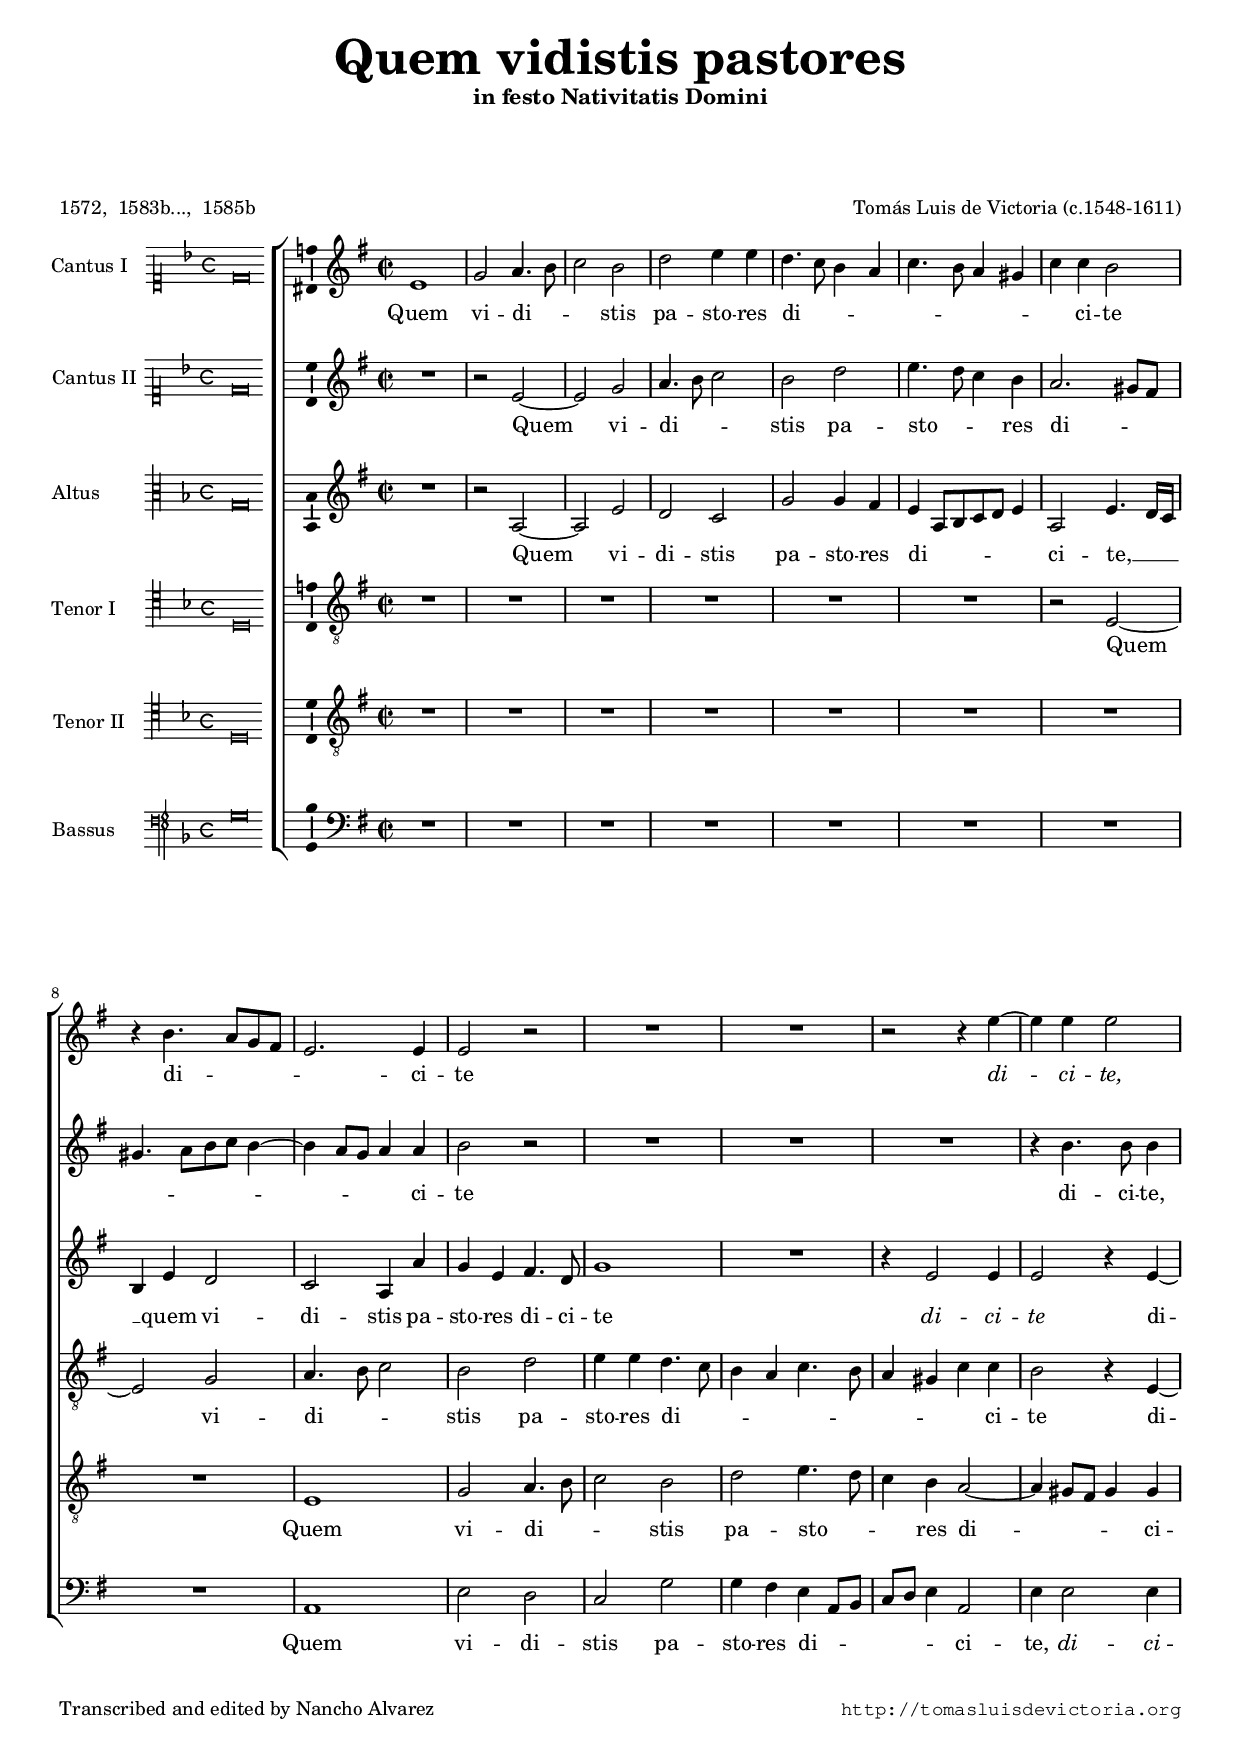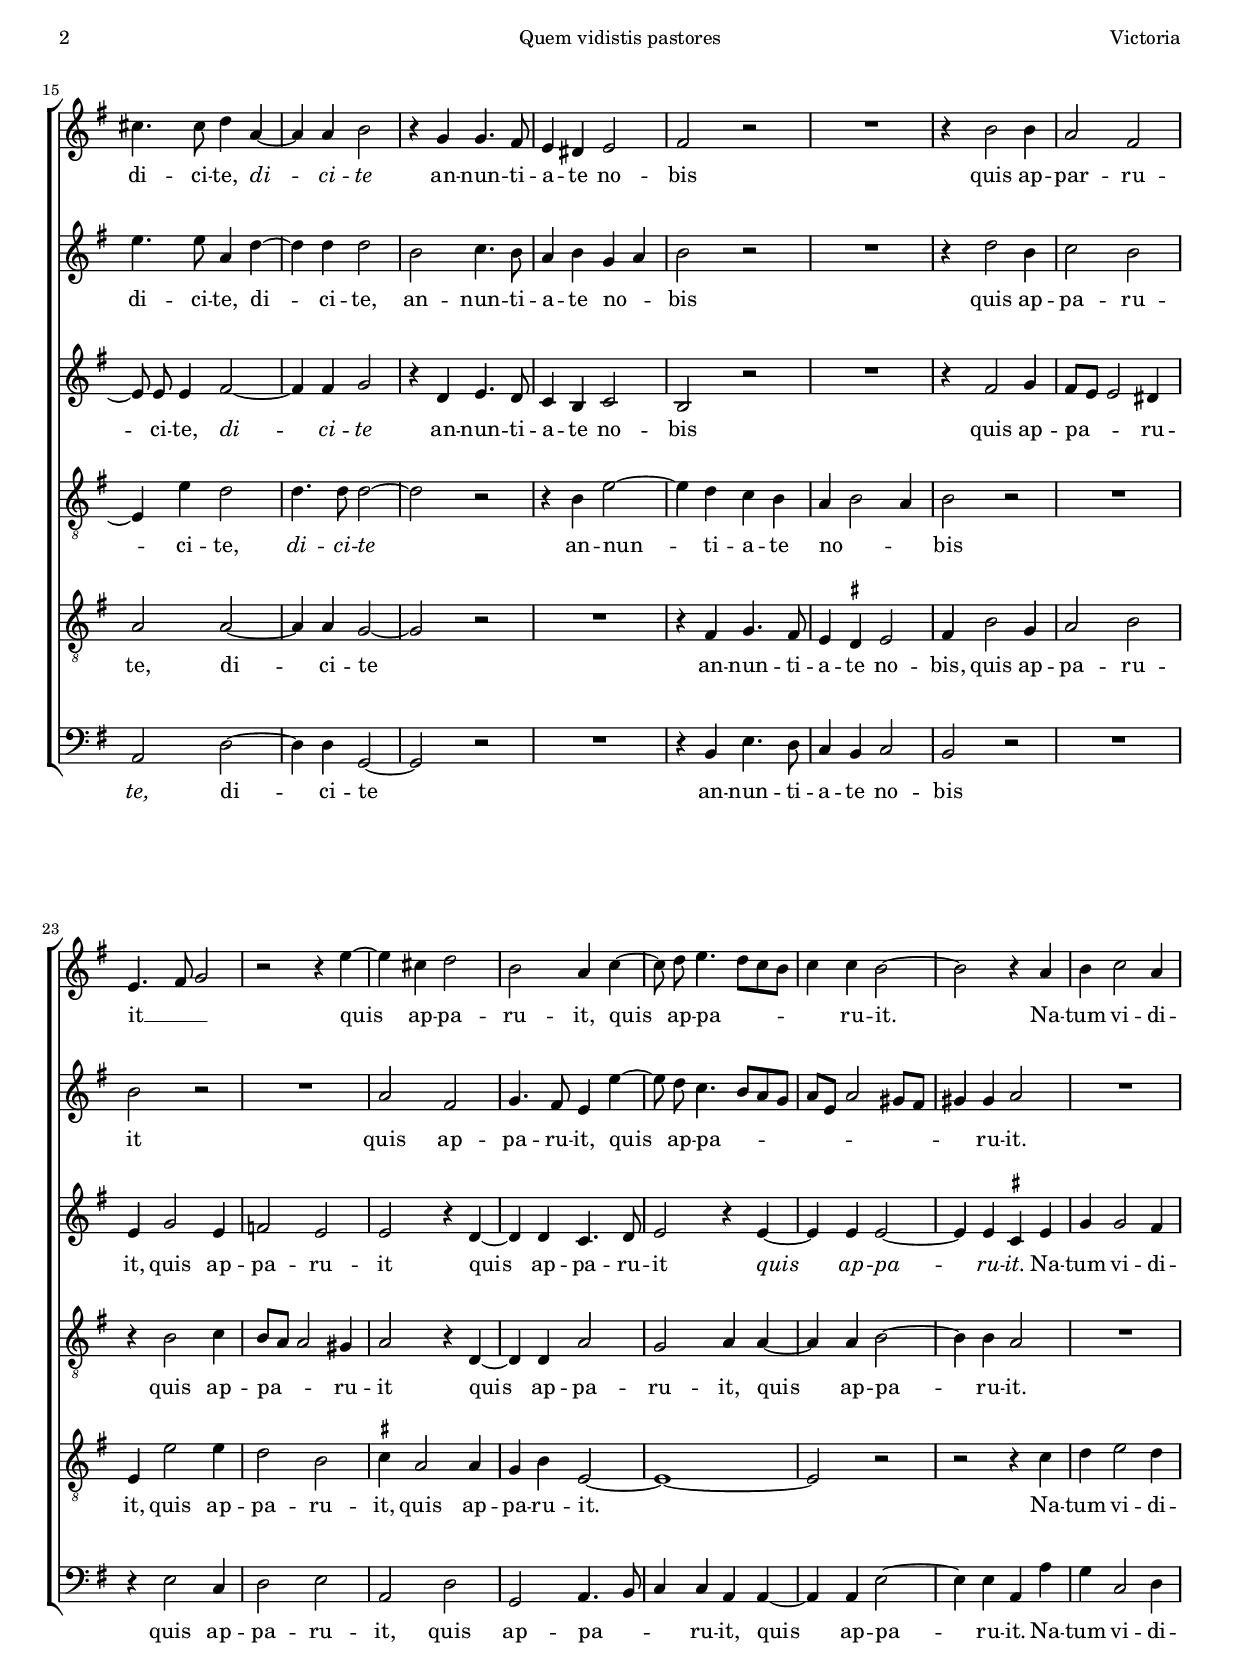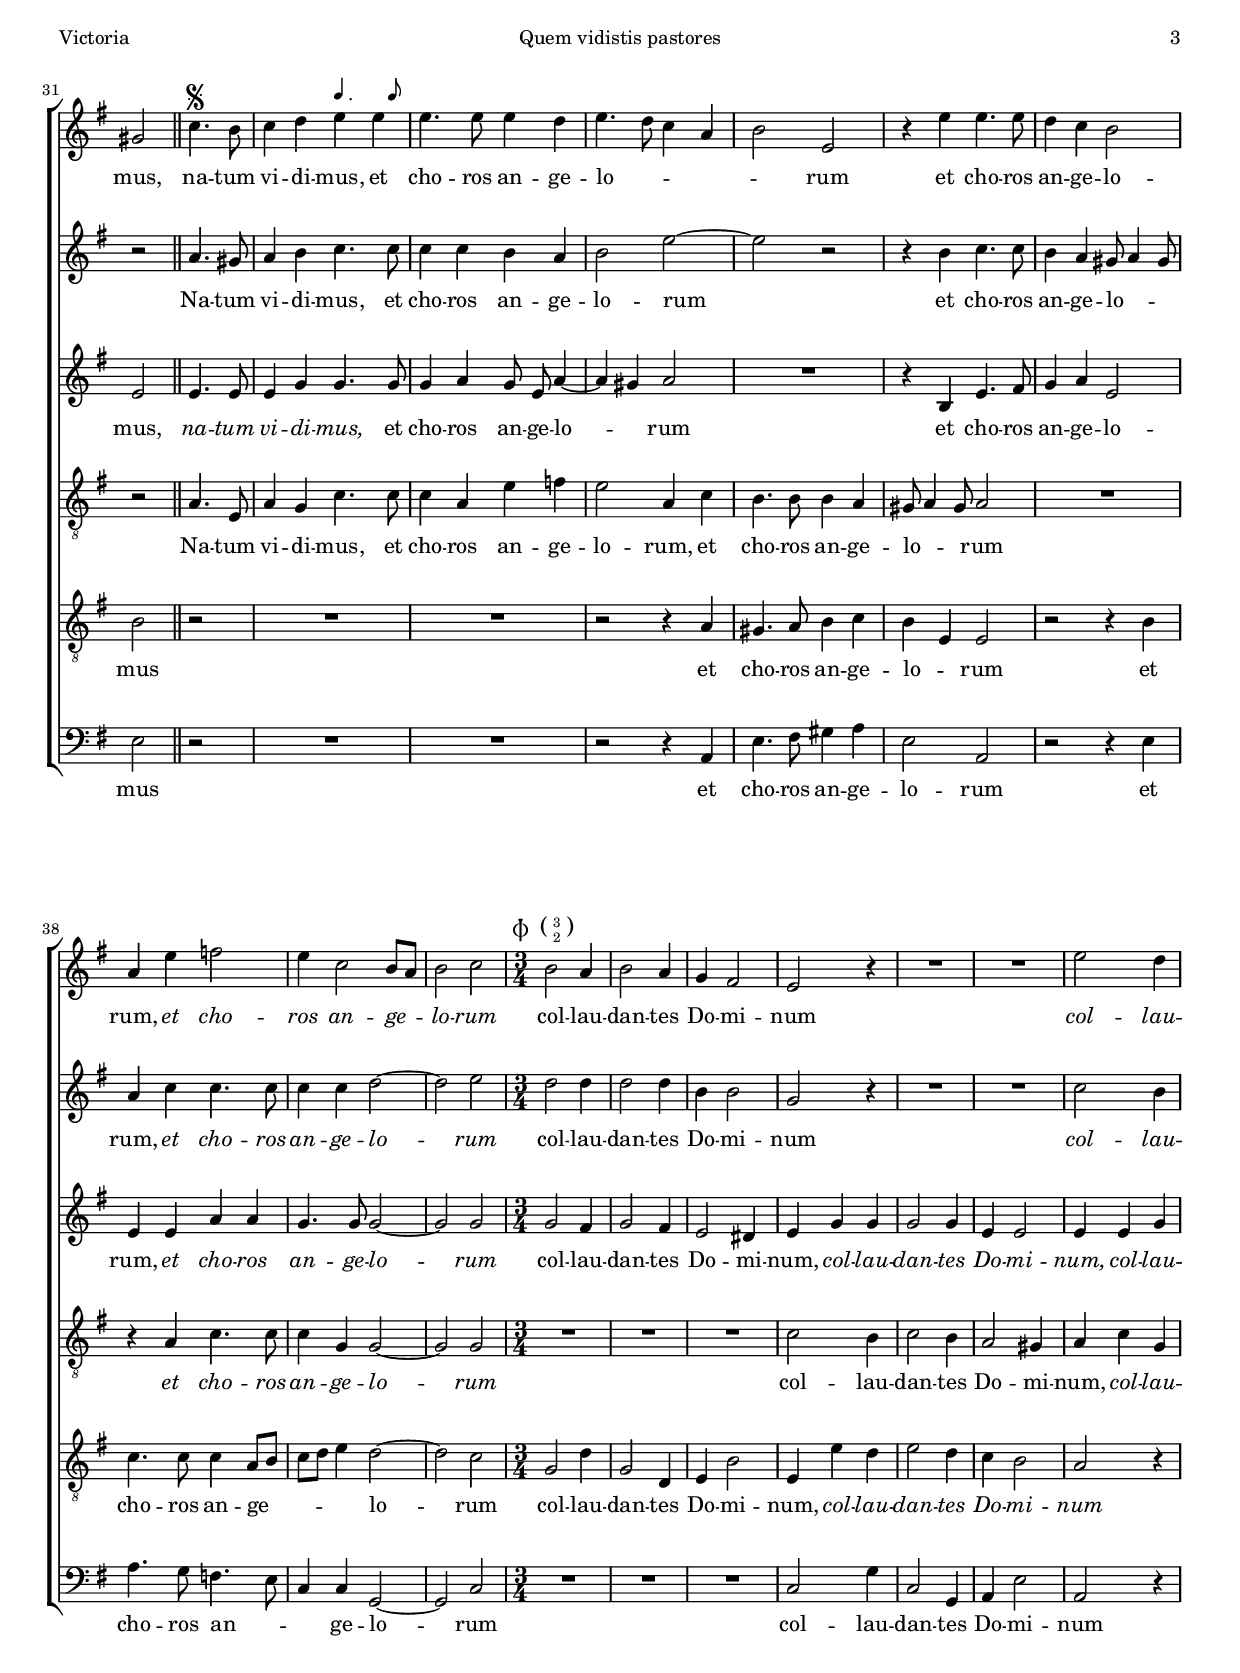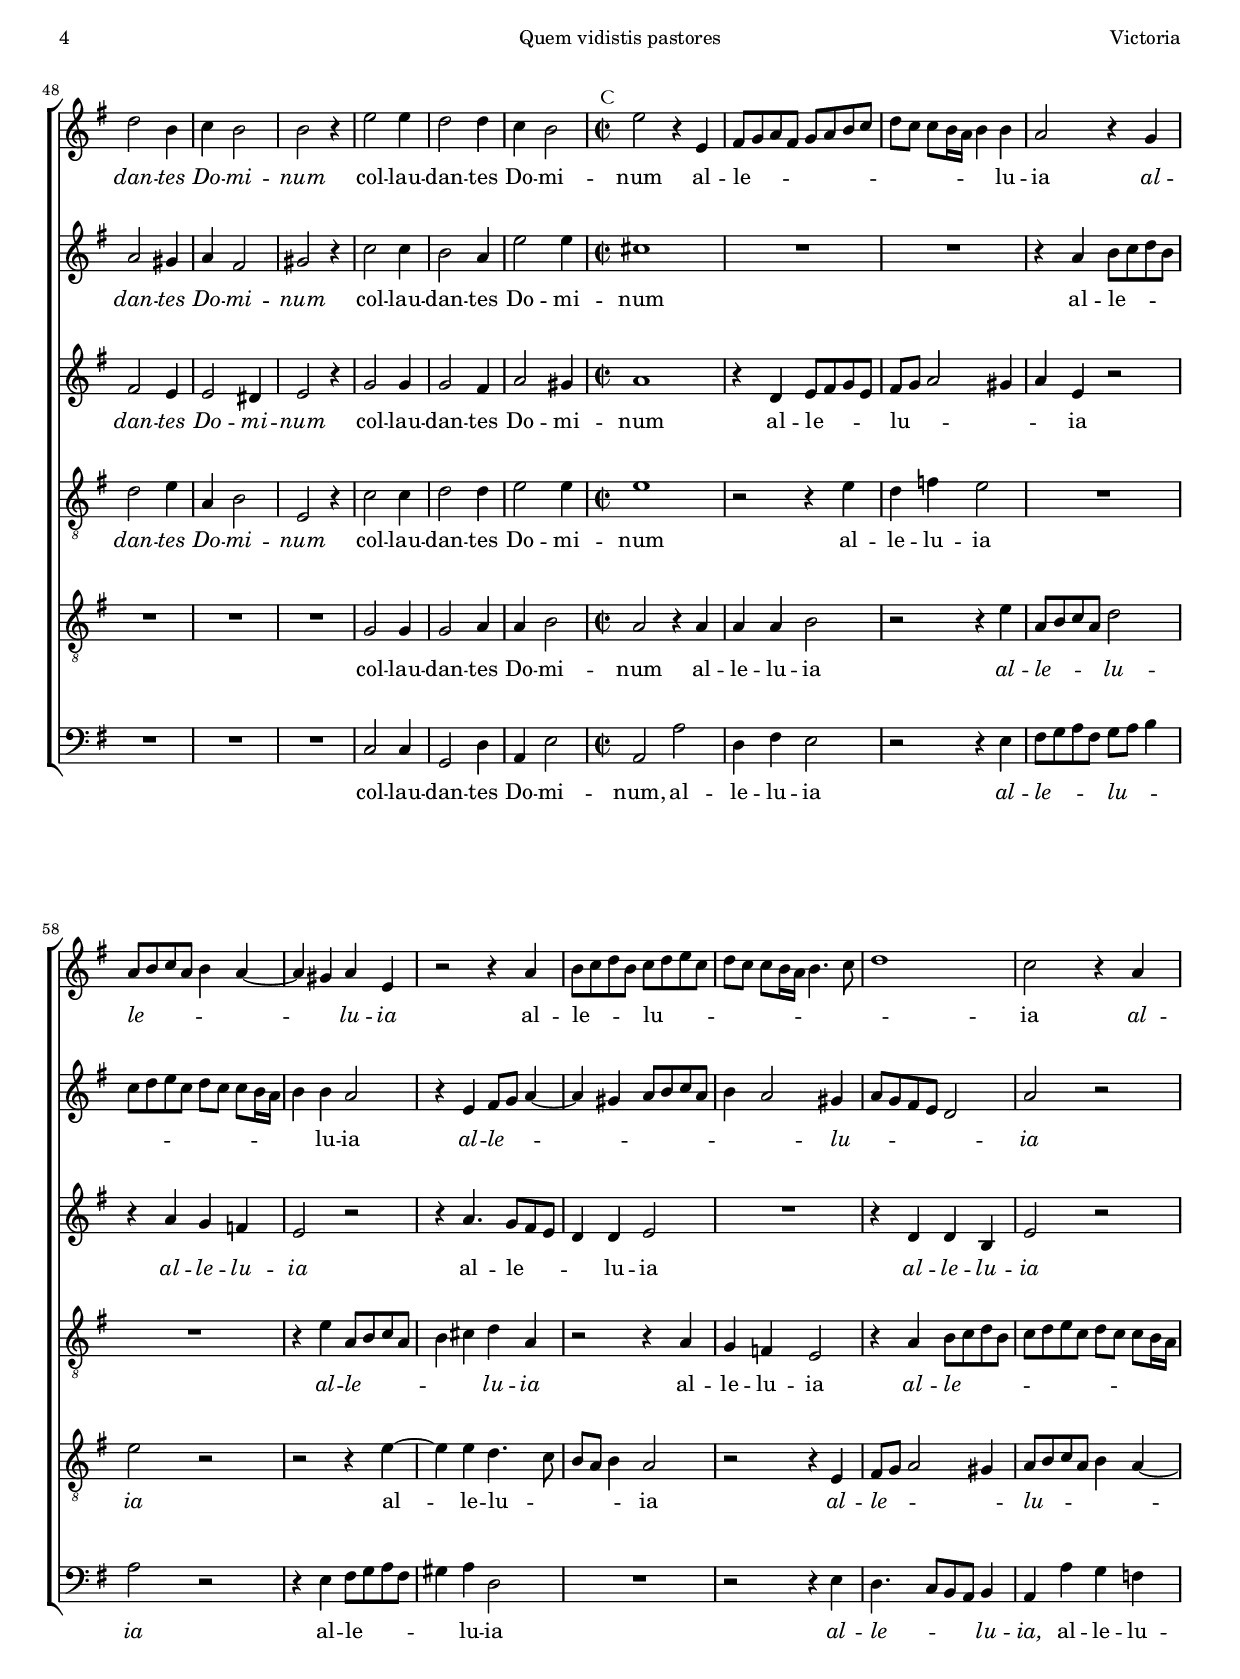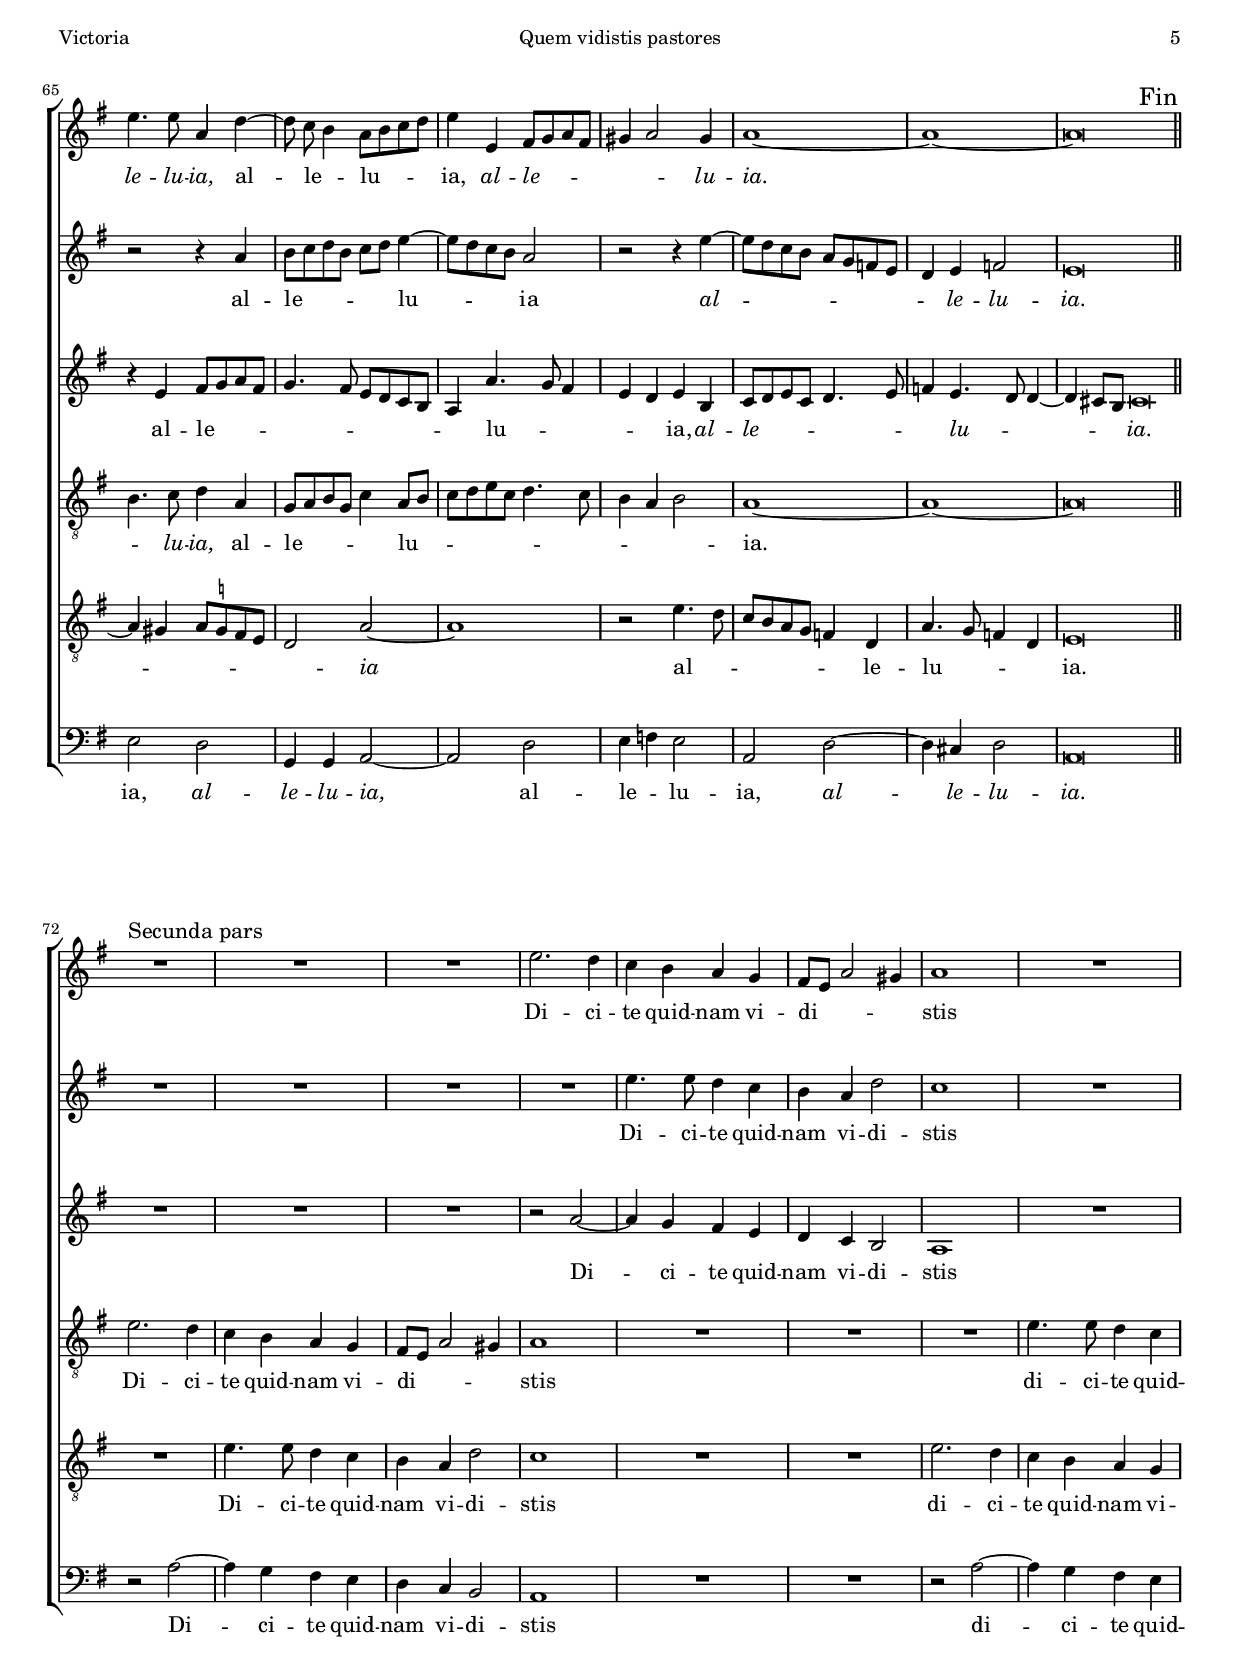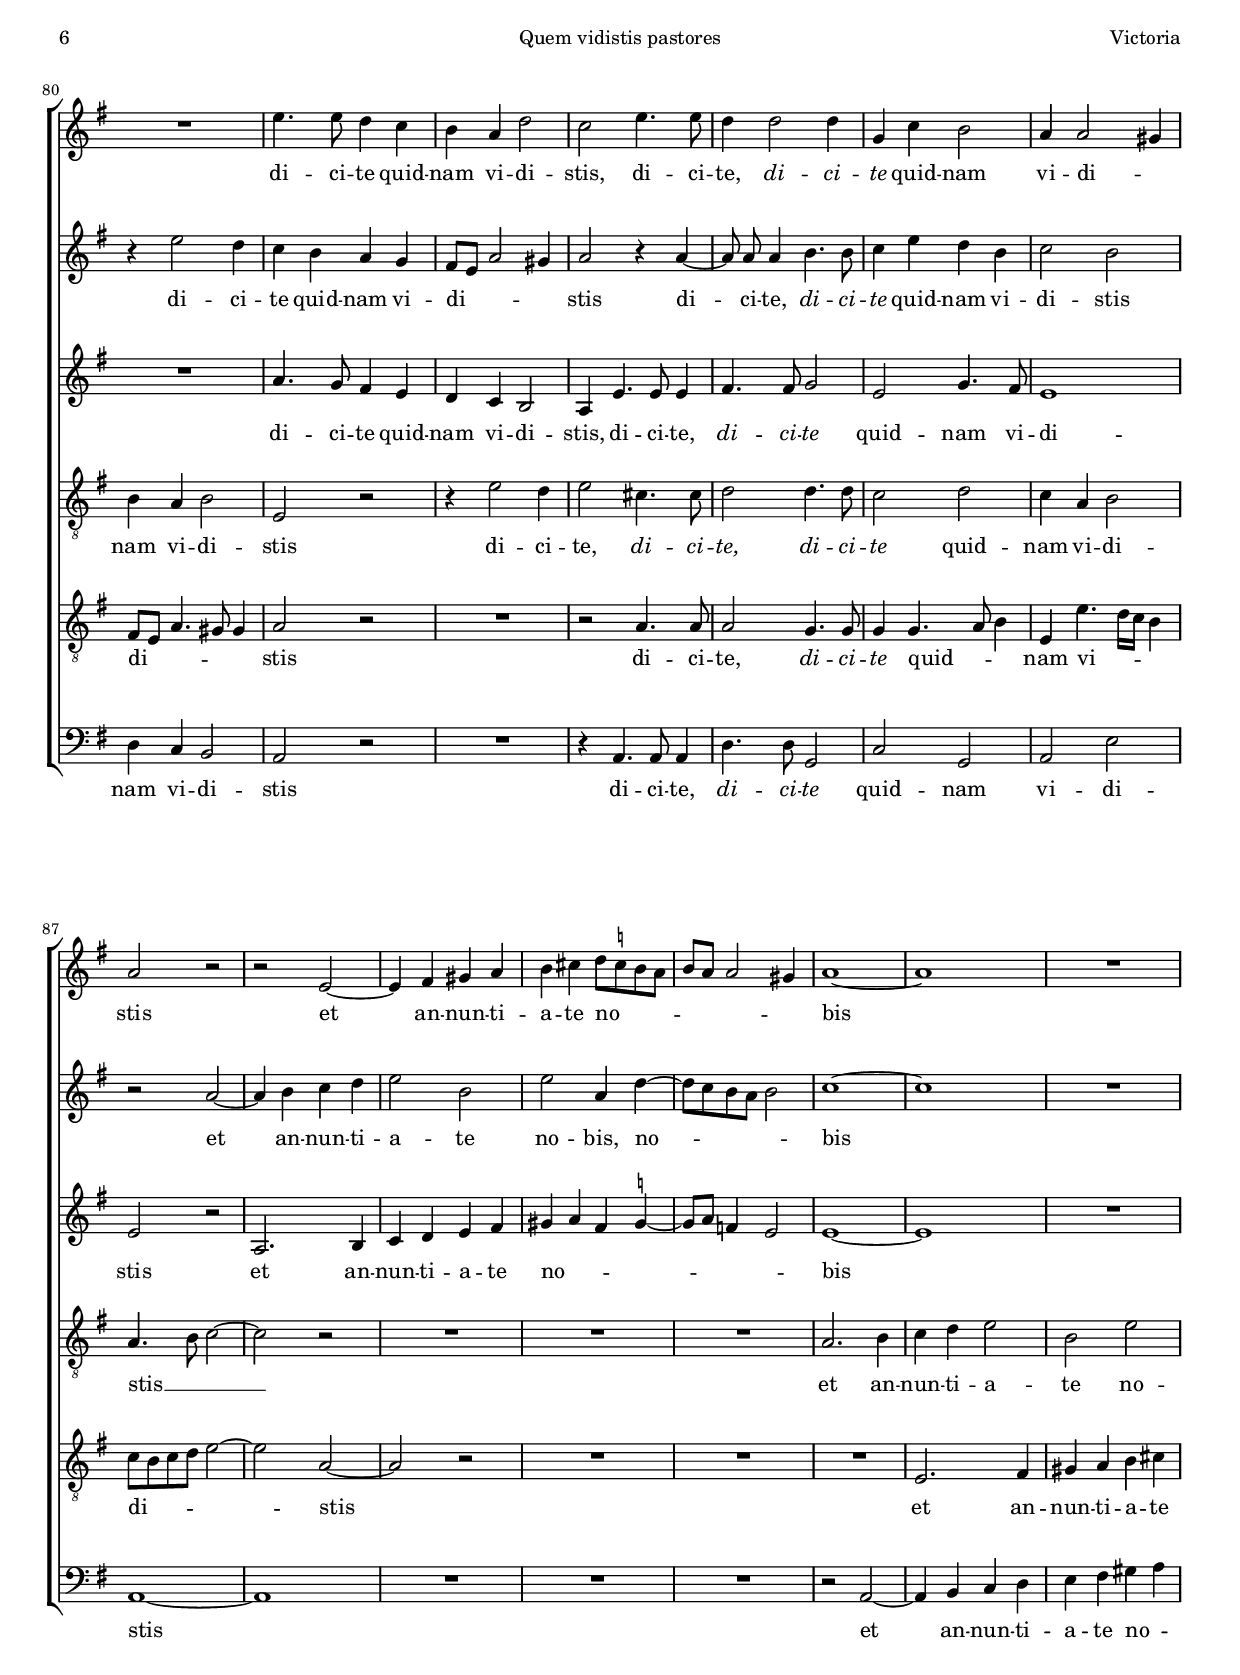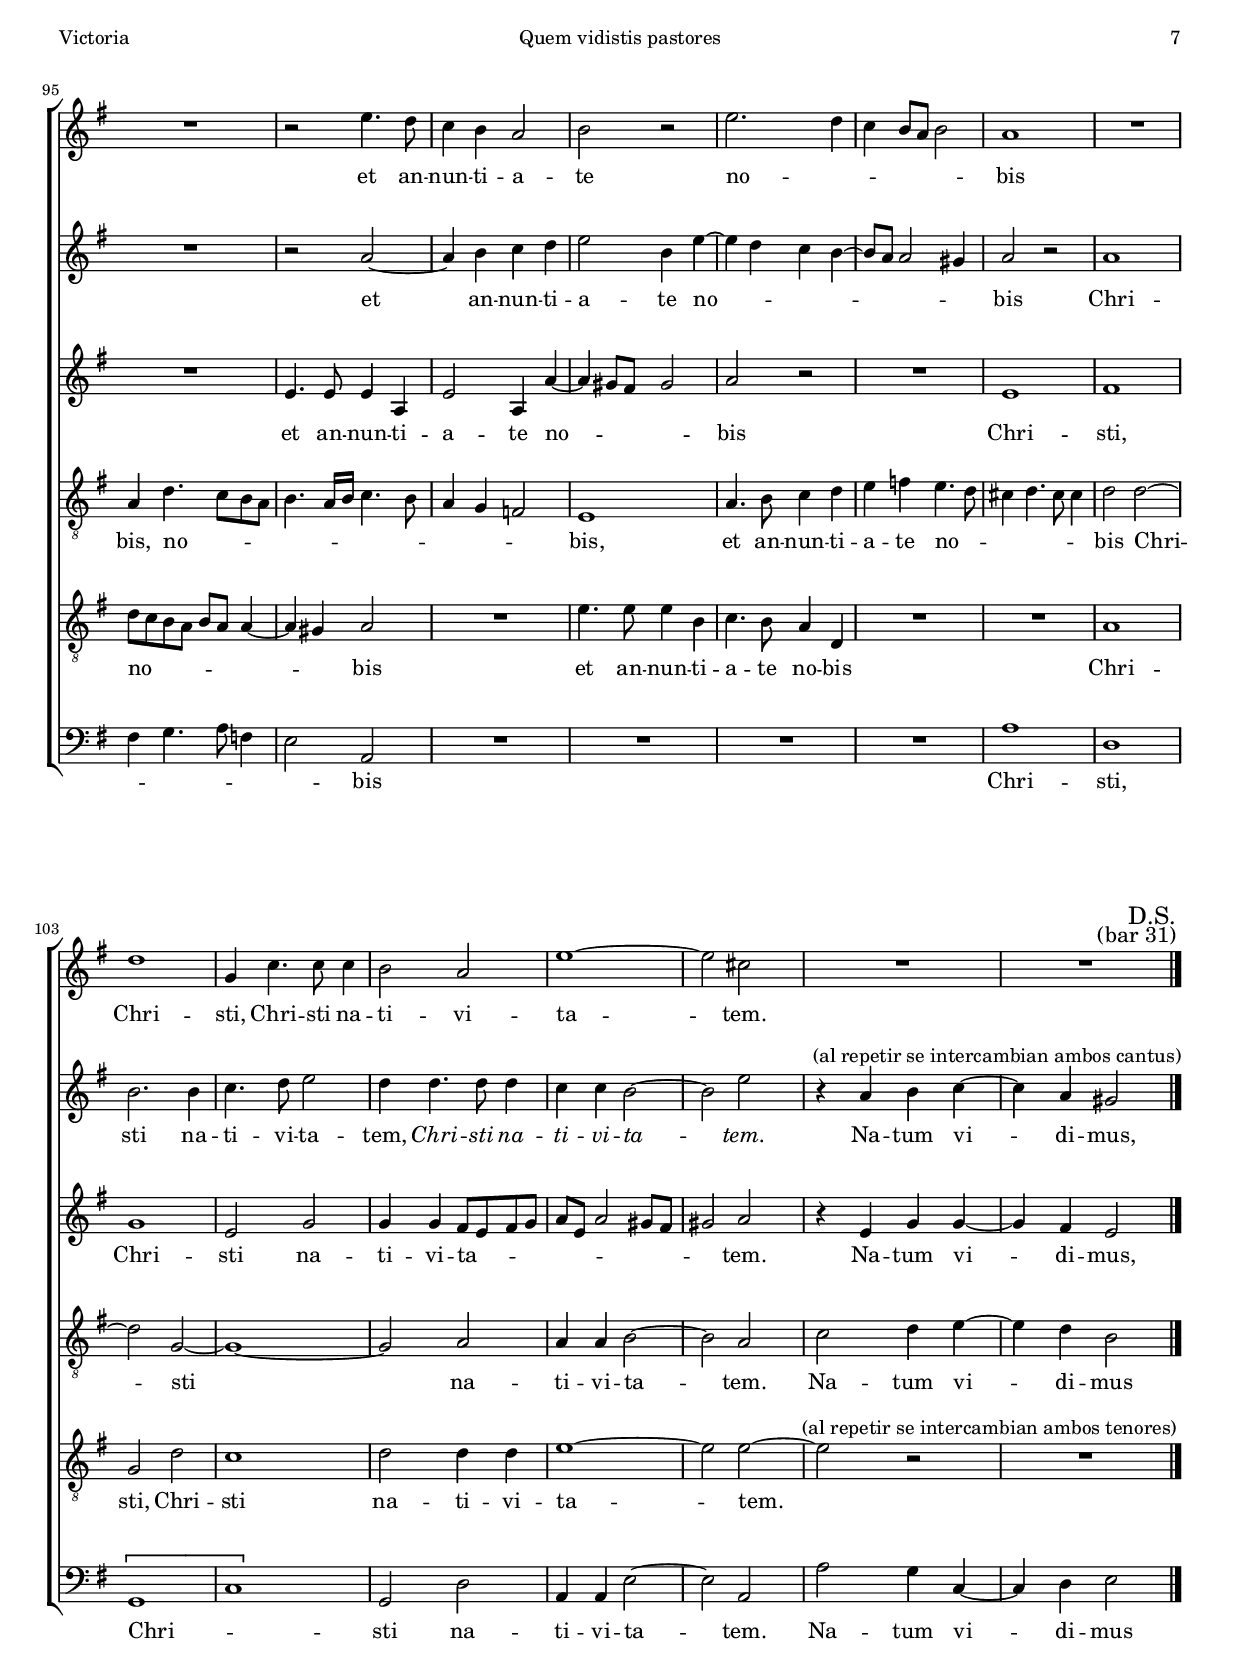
\version "2.18.0"

#(set-default-paper-size "a4")
#(set-global-staff-size 16.8)
#(ly:set-option 'point-and-click #f)
%mobile -s13.5 -i3.2

italicas=\override LyricText.font-shape = #'italic
rectas=\override LyricText.font-shape = #'upright
ss=\once \set suggestAccidentals = ##t
incipitwidth = 20

htitle="Quem vidistis pastores"
hcomposer="Victoria"

\header {
	title=\markup{\fontsize #4 "Quem vidistis pastores"}
	subtitle="in festo Nativitatis Domini"
	subsubtitle=\markup{\null \vspace #3 }
	composer="Tomás Luis de Victoria (c.1548-1611)"
        pdfauthor=\composer
	%opus="(-)"
	poet="1572,  1583b...,  1585b"
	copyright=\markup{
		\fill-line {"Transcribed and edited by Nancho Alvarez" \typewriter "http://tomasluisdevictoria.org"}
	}
%	tagline=""
}

global={\key d \minor \time 2/2 \skip 1*30 \skip 2  \bar "||" \skip 2 \skip 1*9
				\time 3/4 \skip 4*3*13 \time 2/2 \skip 1*18 \bar "||" \break
				\skip 1*38 \bar "|." 
}

cantus={
	d'1 |
	f'2 g'4. a'8 |
	bes'2 a' |
	c'' d''4 d'' |
%5
	c''4. bes'8 a'4 g' |
	bes'4. a'8 g'4 fis' |
	bes' bes' a'2 |
	r4 a'4. g'8 f' e' |
	d'2. d'4 |
%10
	d'2 r |
	R1*4/4 |
	R1*4/4 |
	r2 r4 d'' ~ |
	d'' d'' d''2 |
%15
	b'4. b'8 c''4 g' ~ |
	g' g' a'2 |
	r4 f' f'4. e'8 |
	d'4 cis' d'2 |
	e' r |
%20
	R1*4/4 |
	r4 a'2 a'4 |
	g'2 e' |
	d'4. e'8 f'2 |
	r r4 d'' ~ |
%25
	d'' b' c''2 |
	a' g'4 bes' ~ |
	\set Staff.autoBeaming = ##f
	bes'8 c'' d''4.  c''8[ bes' a'] |
	\set Staff.autoBeaming = ##t
	bes'4 bes' a'2 ~ |
	a' r4 g' |
%30
	a' bes'2 g'4 |
	fis'2 bes'4.^\segno a'8 |
	bes'4 c''
	\once \override TextScript.padding = #1.4
	 d''^\markup{ \smaller \smaller \smaller \general-align #Y #DOWN \note #"4" #1 "."} 
	\once \override TextScript.padding = #1.4
	 d''^\markup{ "  " \smaller \smaller \smaller \general-align #Y #DOWN \note #"8" #1 " "} | 
	 %! d''4. d''8 en el cantus II al repetir en 1603, en 1572 siempre es con puntillo
	d''4. d''8 d''4 c'' |
	d''4. c''8 bes'4 g' |
%35
	a'2 d' |
	r4 d'' d''4. d''8 |
	c''4 bes' a'2 |
	g'4 d'' ees''2 |
	d''4 bes'2 a'8 g' |
%40
	a'2 bes' |
	\once \override TextScript.X-offset = #-3.7
        \once \override TextScript.padding = #1
        s4*0^\markup{\raise #.5 \musicglyph #"timesig.mensural34" \larger \larger " (" \smaller \smaller \smaller \column {\raise #.9 3 \raise #1.2 2} \larger \larger ")"}
	a'2 g'4 |
	a'2 g'4 |
	f' e'2 |
	d' r4 |
%45
	R1*3/4 |
	R1*3/4 |
	d''2 c''4 |
	c''2 a'4 |
	bes' a'2 |
%50
	a' r4 |
	d''2 d''4 |
	c''2 c''4 |
	bes' a'2 |
	\once \override TextScript.X-offset = #-3.7
        \once \override TextScript.padding = #1
        s4*0^\markup{\raise #.5 \musicglyph #"timesig.mensural44"}

	d''2 r4 d' |
%55
	e'8 f' g' e' f' g' a' bes' |
	 c''[ bes']  bes'[ a'16 g'] a'4 a' |
	g'2 r4 f' |
	g'8 a' bes' g' a'4 g' ~ |
	g' fis' g' d' |
%60
	r2 r4 g' |
	a'8 bes' c'' a' bes' c'' d'' bes' |
	 c''[ bes']  bes'[ a'16 g'] a'4. bes'8 |
	c''1 |
	bes'2 r4 g' |
%65
	d''4. d''8 g'4 c'' ~ |
	\set Staff.autoBeaming = ##f
	c''8 bes' a'4  g'8[ a' bes' c''] |
	\set Staff.autoBeaming = ##t
	d''4 d' e'8 f' g' e' |
	fis'4 g'2 fis'4 |
	g'1 ~ |
%70
	g' ~ |
	g'\breve*1/2 |
	\override Score.RehearsalMark.self-alignment-X = #right
	\override Score.RehearsalMark.break-visibility = #begin-of-line-invisible
	\mark \markup{"Fin"}
	\once \override TextScript.padding = #1.0
	s4*0^\markup{\larger "Secunda pars"}
	R1 |
	R1*4/4 |
	R1*4/4 |
%75
	d''2. c''4 |
	bes' a' g' f' |
	e'8 d' g'2 fis'4 |
	g'1 |
	R1*4/4 |
%80
	R1*4/4 | 
	d''4. d''8 c''4 bes' |
	a' g' c''2 |
	bes' d''4. d''8 |
	c''4 c''2 c''4 | 
%85
	f' bes' a'2 |
	g'4 g'2 fis'4 |
	g'2 r |
	r d' ~ |
	d'4 e' fis' g' | 
%90
	a' b' c''8 \ss bes' a' g' | %\break
	a' g' g'2 fis'4 |
	g'1 ~ |
	g' |
	R1*4/4 |
%95
	R1*4/4 |
	r2 d''4. c''8 |
	bes'4 a' g'2 |
	a' r |
	d''2. c''4 |
%100
	bes' a'8 g' a'2 |
	g'1 |
	R1*4/4 |
	c''1 |
	f'4 bes'4. bes'8 bes'4 |
%105
	a'2 g' |
	d''1 ~ |
	d''2 b' |
	R1*4/4 |
	R1
	\override Score.RehearsalMark.self-alignment-X = #right
	\override Score.RehearsalMark.break-visibility = #begin-of-line-invisible
	\mark \markup{\right-column{"D.S." \smaller "(bar 31)"}}

}

cantusdos={
	R1*4/4 |
	r2 d' ~ |
	d' f' |
	g'4. a'8 bes'2 |
%5
	a' c'' |
	d''4. c''8 bes'4 a' |
	g'2. fis'8 e' |
	fis'4.  g'8[ a' bes'] a'4 ~ |
	a' g'8 f' g'4 g' |
%10
	a'2 r |
	R1*4/4 |
	R1*4/4 |
	R1*4/4 |
	r4 a'4. a'8 a'4 |
%15
	d''4. d''8 g'4 c'' ~ |
	c'' c'' c''2 |
	a' bes'4. a'8 |
	g'4 a' f' g' |
	a'2 r |
%20
	R1*4/4 |
	r4 c''2 a'4 |
	bes'2 a' |
	a' r |
	R1*4/4 |
%25
	g'2 e' |
	f'4. e'8 d'4 d'' ~ |
	\set Staff.autoBeaming = ##f
	d''8 c'' bes'4.  a'8[ g' f'] |
	\set Staff.autoBeaming = ##t
	g' d' g'2 fis'8 e' |
	fis'4 fis' g'2 |
%30
	R1*4/4 |
	r2 g'4. fis'8 |
	g'4 a' bes'4. bes'8 |
	bes'4 bes' a' g' |
	a'2 d'' ~ |
%35
	d'' r |
	r4 a' bes'4. bes'8 |
	a'4 g' fis'8 g'4 fis'8 |
	g'4 bes' bes'4. bes'8 |
	bes'4 bes' c''2 ~ |
%40
	c'' d'' |
	c'' c''4 |
	c''2 c''4 |
	a' a'2 |
	f' r4 |
%45
	R1*3/4 |
	R1*3/4 |
	bes'2 a'4 |
	g'2 fis'4 |
	g' e'2 |
%50
	fis' r4 |
	bes'2 bes'4 |
	a'2 g'4 |
	d''2 d''4 |
	b'1 |
%55
	R1*4/4 |
	R1*4/4 |
	r4 g' a'8 bes' c'' a' |
	bes' c'' d'' bes'  c''[ bes']  bes'[ a'16 g'] |
	a'4 a' g'2 |
%60
	r4 d' e'8 f' g'4 ~ |
	g' fis' g'8 a' bes' g' |
	a'4 g'2 fis'4 |
	g'8 f' e' d' c'2 |
	g' r |
%65
	r r4 g' |
	a'8 bes' c'' a' bes' c'' d''4 ~ |
	d''8 c'' bes' a' g'2 |
	r r4 d'' ~ |
	d''8 c'' bes' a' g' f' ees' d' |
%70
	c'4 d' ees'2 |
	d'\breve*1/2 |
	R1*4/4 |
	R1*4/4 |
	R1*4/4 |
%75
	R1*4/4 |
	d''4. d''8 c''4 bes' |
	a' g' c''2 |
	bes'1 |
	R1*4/4 |
%80
	r4 d''2 c''4 |
	bes' a' g' f' |
	e'8 d' g'2 fis'4 |
	g'2 r4 g' ~ |
	\set Staff.autoBeaming = ##f
	g'8 g' g'4 a'4. a'8 |
	\set Staff.autoBeaming = ##t
%85
	bes'4 d'' c'' a' |
	bes'2 a' |
	r g' ~ |
	g'4 a' bes' c'' |
	d''2 a' |
%90
	d'' g'4 c'' ~ |
	c''8 bes' a' g' a'2 |
	bes'1 ~ |
	bes' |
	R1*4/4 |
%95
	R1*4/4 |
	r2 g' ~ |
	g'4 a' bes' c'' |
	d''2 a'4 d'' ~ |
	d'' c'' bes' a' ~ |
%100
	a'8 g' g'2 fis'4 |
	g'2 r |
	g'1 |
	a'2. a'4 |
	bes'4. c''8 d''2 |
%105
	c''4 c''4. c''8 c''4 |
	bes' bes' a'2 ~ |
	a'2 
	s4*0^\markup{"              (al repetir se intercambian ambos cantus)"}
	 d''2 |
	r4 g' a' bes' ~ |
	bes'4 g' fis'2 |
}

altus={
	R1*4/4 |
	r2 g ~ |
	g d' |
	c' bes |
%5
	f' f'4 e' |
	d'  g8[ a bes c'] d'4 |
	g2 d'4. c'16 bes |
	a4 d' c'2 |
	bes g4 g' |
%10
	f' d' e'4. c'8 |
	f'1 |
	R1*4/4 |
	r4 d'2 d'4 |
	d'2 r4 d' ~ |
%15
	\set Staff.autoBeaming = ##f
	d'8 d' d'4 e'2 ~ |
	\set Staff.autoBeaming = ##t
	e'4 e' f'2 |
	r4 c' d'4. c'8 |
	bes4 a bes2 |
	a r |
%20
	R1*4/4 |
	r4 e'2 f'4 |
	e'8 d' d'2 cis'4 |
	d' f'2 d'4 |
	ees'2 d' |
%25
	d' r4 c' ~ |
	c' c' bes4. c'8 |
	d'2 r4 d' ~ |
	d' d' d'2 ~ |
	d'4 d' \ss b d' | %! la alteración está escrita en 1572, pero no en 1603
%30
	f' f'2 e'4 |
	d'2 d'4. d'8 |
	d'4 f' f'4. f'8 |
	\set Staff.autoBeaming = ##f
	f'4 g' f'8 d' g'4 ~ |
	\set Staff.autoBeaming = ##t
	g' fis' g'2 |
%35
	R1*4/4 |
	r4 a d'4. e'8 |
	f'4 g' d'2 |
	d'4 d' g' g' |
	f'4. f'8 f'2 ~ |
%40
	f' f' |
	f' e'4 |
	f'2 e'4 |
	d'2 cis'4 |
	d' f' f' |
%45
	f'2 f'4 |
	d' d'2 |
	d'4 d' f' |
	e'2 d'4 |
	d'2 cis'4 |
%50
	d'2 r4 |
	f'2 f'4 |
	f'2 e'4 |
	g'2 fis'4 |
	g'1 |
%55
	r4 c' d'8 e' f' d' |
	e' f' g'2 fis'4 |
	g' d' r2 |
	r4 g' f' ees' |
	d'2 r |
%60
	r4 g'4. f'8 e' d' |
	c'4 c' d'2 |
	R1*4/4 |
	r4 c' c' a |
	d'2 r |
%65
	r4 d' e'8 f' g' e' |
	f'4. e'8 d' c' bes a |
	g4 g'4. f'8 e'4 |
	d' c' d' a |
	bes8 c' d' bes c'4. d'8 |
%70
	ees'4 d'4. c'8 c'4 ~ |
	c' b8 a b\breve*1/4 |
	R1*4/4 |
	R1*4/4 |
	R1*4/4 |
%75
	r2 g' ~ |
	g'4 f' e' d' |
	c' bes a2 |
	g1 |
	R1*4/4 |
%80
	R1*4/4 |
	g'4. f'8 e'4 d' |
	c' bes a2 |
	g4 d'4. d'8 d'4 |
	e'4. e'8 f'2 |
%85
	d' f'4. e'8 |
	d'1 |
	d'2 r |
	g2. a4 |
	bes c' d' e' |
%90
	fis' g' e' \ss f' ~ |
	f'8 g' ees'4 d'2 |
	d'1 ~ |
	d' |
	R1*4/4 |
%95
	R1*4/4 |
	d'4. d'8 d'4 g |
	d'2 g4 g' ~ |
	g' fis'8 e' fis'2 |
	g' r |
%100
	R1*4/4 |
	d'1 |
	e' |
	f' |
	d'2 f' |
%105
	f'4 f' e'8 d' e' f' |
	g' d' g'2 fis'8 e' |
	fis'2 g' |
	r4 d' f' f' ~ |
	f' e' d'2 |

}

tenor={
	R1*4/4 |
	R1*4/4 |
	R1*4/4 |
	R1*4/4 |
%5
	R1*4/4 |
	R1*4/4 |
	r2 d ~ |
	d f |
	g4. a8 bes2 |
%10
	a c' |
	d'4 d' c'4. bes8 |
	a4 g bes4. a8 |
	g4 fis bes bes |
	a2 r4 d ~ |
%15
	d d' c'2 |
	c'4. c'8 c'2 ~ |
	c' r |
	r4 a d'2 ~ |
	d'4 c' bes a |
%20
	g a2 g4 |
	a2 r |
	R1*4/4 |
	r4 a2 bes4 |
	a8 g g2 fis4 |
%25
	g2 r4 c ~ |
	c c g2 |
	f g4 g ~ |
	g g a2 ~ |
	a4 a g2 |
%30
	R1*4/4 |
	r2 g4. d8 |
	g4 f bes4. bes8 |
	bes4 g d' ees' |
	d'2 g4 bes |
%35
	a4. a8 a4 g |
	fis8 g4 fis8 g2 |
	R1*4/4 |
	r4 g bes4. bes8 |
	bes4 f f2 ~ |
%40
	f f |
	R1*3/4 |
	R1*3/4 |
	R1*3/4 |
	bes2 a4 |
%45
	bes2 a4 |
	g2 fis4 |
	g bes f |
	c'2 d'4 |
	g a2 |
%50
	d r4 |
	bes2 bes4 |
	c'2 c'4 |
	d'2 d'4 |
	d'1 |
%55
	r2 r4 d' |
	c' ees' d'2 |
	R1*4/4 |
	R1*4/4 |
	r4 d' g8 a bes g |
%60
	a4 b c' g |
	r2 r4 g |
	f ees d2 |
	r4 g a8 bes c' a |
	bes c' d' bes  c'[ bes]  bes[ a16 g] |
%65
	a4. bes8 c'4 g |
	f8 g a f bes4 g8 a |
	bes c' d' bes c'4. bes8 |
	a4 g a2 |
	g1 ~ |
%70
	g ~ |
	g\breve*1/2 |
	d'2. c'4 |
	bes a g f |
	e8 d g2 fis4 |
%75
	g1 |
	R1*4/4 |
	R1*4/4 |
	R1*4/4 |
	d'4. d'8 c'4 bes |
%80
	a g a2 |
	d r |
	r4 d'2 c'4 |
	d'2 b4. b8 |
	c'2 c'4. c'8 |
%85
	bes2 c' |
	bes4 g a2 |
	g4. a8 bes2 ~ |
	bes r |
	R1*4/4 |
%90
	R1*4/4 |
	R1*4/4 |
	g2. a4 |
	bes c' d'2 |
	a d' |
%95
	g4 c'4. bes8 a g |
	a4. g16 a bes4. a8 |
	g4 f ees2 |
	d1 |
	g4. a8 bes4 c' |
%100
	d' ees' d'4. c'8 |
	b4 c'4. b8 b4 |
	c'2 c' ~ |
	c' f ~ |
	f1 ~ |
%105
	f2 g |
	g4 g a2 ~ |
	a g |
	bes c'4 d' ~ |
	d' c' a2 |

}

tenordos={
	R1*4/4 |
	R1*4/4 |
	R1*4/4 |
	R1*4/4 |
%5
	R1*4/4 |
	R1*4/4 |
	R1*4/4 |
	R1*4/4 |
	d1 |
%10
	f2 g4. a8 |
	bes2 a |
	c' d'4. c'8 |
	bes4 a g2 ~ |
	g4 fis8 e fis4 fis |
%15
	g2 g ~ |
	g4 g f2 ~ |
	f r |
	R1*4/4 |
	r4 e f4. e8 |
%20
	d4 \ss cis d2 |
	e4 a2 f4 |
	g2 a |
	d4 d'2 d'4 |
	c'2 a |
%25
	\ss b4 g2 g4 | %! la alteración está escrita en 1572, pero no en 1603
	f a d2 ~ |
	d1 ~ |
	d2 r |
	r r4 bes |
%30
	c' d'2 c'4 |
	a2 r |
	R1*4/4 |
	R1*4/4 |
	r2 r4 g |
%35
	fis4. g8 a4 bes |
	a d d2 |
	r r4 a |
	bes4. bes8 bes4 g8 a |
	bes c' d'4 c'2 ~ |
%40
	c' bes |
	f c'4 |
	f2 c4 |
	d a2 |
	d4 d' c' |
%45
	d'2 c'4 |
	bes a2 |
	g r4 |
	R1*3/4 |
	R1*3/4 |
%50
	R1*3/4 |
	f2 f4 |
	f2 g4 |
	g a2 |
	g r4 g |
%55
	g g a2 |
	r r4 d' |
	g8 a bes g c'2 |
	d' r |
	r r4 d' ~ |
%60
	d' d' c'4. bes8 |
	a g a4 g2 |
	r r4 d |
	e8 f g2 fis4 |
	g8 a bes g a4 g ~ |
%65
	g fis g8 \ss f e d |
	c2 g ~ |
	g1 |
	r2 d'4. c'8 |
	bes a g f ees4 c |
%70
	g4. f8 ees4 c |
	d\breve*1/2 |
	R1*4/4 |
	d'4. d'8 c'4 bes |
	a g c'2 |
%75
	bes1 |
	R1*4/4 |
	R1*4/4 |
	d'2. c'4 |
	bes a g f |
%80
	e8 d g4. fis8 fis4 |
	g2 r |
	R1*4/4 |
	r2 g4. g8 |
	g2 f4. f8 |
%85
	f4 f4. g8 a4 |
	d d'4. c'16 bes a4 |
	bes8 a bes c' d'2 ~ |
	d' g ~ |
	g r |
%90
	R1*4/4 |
	R1*4/4 |
	R1*4/4 |
	d2. e4 |
	fis g a b |
%95
	c'8 bes a g a g g4 ~ |
	g fis g2 |
	R1*4/4 |
	d'4. d'8 d'4 a |
	bes4. a8 g4 c |
%100
	R1*4/4 |
	R1*4/4 |
	g1 |
	f2 c' |
	bes1 |
%105
	c'2 c'4 c' |
	d'1 ~ |
	d'2 
	s4*0^\markup{"            (al repetir se intercambian ambos tenores)"}
	 d'2 ~ |
	d'2 r |
	R1*4/4 |
}

bassus={
	R1*4/4 |
	R1*4/4 |
	R1*4/4 |
	R1*4/4 |
%5
	R1*4/4 |
	R1*4/4 |
	R1*4/4 |
	R1*4/4 |
	g,1 |
%10
	d2 c |
	bes, f |
	f4 e d g,8 a, |
	bes, c d4 g,2 |
	d4 d2 d4 |
%15
	g,2 c ~ |
	c4 c f,2 ~ |
	f, r |
	R1*4/4 |
	r4 a, d4. c8 |
%20
	bes,4 a, bes,2 |
	a, r |
	R1*4/4 |
	r4 d2 bes,4 |
	c2 d |
%25
	g, c |
	f, g,4. a,8 |
	bes,4 bes, g, g, ~ |
	g, g, d2 ~ |
	d4 d g, g |
%30
	f bes,2 c4 |
	d2 r |
	R1*4/4 |
	R1*4/4 |
	r2 r4 g, |
%35
	d4. e8 fis4 g |
	d2 g, |
	r r4 d |
	g4. f8 ees4. d8 |
	bes,4 bes, f,2 ~ |
%40
	f, bes, |
	R1*3/4 |
	R1*3/4 |
	R1*3/4 |
	bes,2 f4 |
%45
	bes,2 f,4 |
	g, d2 |
	g, r4 |
	R1*3/4 |
	R1*3/4 |
%50
	R1*3/4 |
	bes,2 bes,4 |
	f,2 c4 |
	g, d2 |
	g, g |
%55
	c4 e d2 |
	r r4 d |
	e8 f g e f g a4 |
	g2 r |
	r4 d e8 f g e |
%60
	fis4 g c2 |
	R1*4/4 |
	r2 r4 d |
	c4.  bes,8[ a, g,] a,4 |
	g, g f ees |
%65
	d2 c |
	f,4 f, g,2 ~ |
	g, c |
	d4 ees d2 |
	g, c ~ |
%70
	c4 b, c2 |
	g,\breve*1/2 |
	r2 g ~ |
	g4 f e d |
	c bes, a,2 |
%75
	g,1 |
	R1*4/4 |
	R1*4/4 |
	r2 g ~ |
	g4 f e d |
%80
	c bes, a,2 |
	g, r |
	R1*4/4 |
	r4 g,4. g,8 g,4 |
	c4. c8 f,2 |
%85
	bes, f, |
	g, d |
	g,1 ~ |
	g, |
	R1*4/4 |
%90
	R1*4/4 |
	R1*4/4 |
	r2 g, ~ |
	g,4 a, bes, c |
	d e fis g |
%95
	e f4. g8 ees4 |
	d2 g, |
	R1*4/4 |
	R1*4/4 |
	R1*4/4 |
%100
	R1*4/4 |
	g1 |
	c |
	\[f, |
	bes,\] |
%105
	f,2 c |
	g,4 g, d2 ~ |
	d g, |
	g f4 bes, ~ |
	bes, c d2 |

}
%la aplicación del texto es de la versión de 1603
textocantus=\lyricmode{
Quem vi -- di -- _ _ stis
pa -- sto -- res
di -- _ _ _ _ _ _ _ _ ci -- te
di -- _ _ _ _ ci -- te
\italicas
di -- _ ci -- te,
\rectas
di -- ci -- te, 
\italicas
di -- _ ci -- te
\rectas
an -- nun -- ti -- a -- te no -- bis
quis ap -- par -- ru -- it __ _ _ 
quis _ ap -- pa -- ru -- it,
quis _ ap -- pa -- _ _ _ _ ru -- it. _
Na -- tum vi -- di -- mus,
na -- tum vi -- di -- mus, 
et cho -- ros an -- ge -- lo -- _ _ _ _ rum
et cho -- ros an -- ge -- lo -- rum,
\italicas
et cho -- ros an -- ge -- _ lo -- rum
\rectas
col -- lau -- dan -- tes Do -- mi -- num
\italicas
col -- lau -- dan -- tes Do -- mi -- num
\rectas
col -- lau -- dan -- tes Do -- mi -- num
al -- le -- _ _ _ _ _ _ _ _ _ _ _ _ _ lu -- ia
\italicas
al -- le -- _ _ _ _ _ _ _ lu -- ia
\rectas
al -- le -- _ _ _ lu -- _ _ _ _ _ _ _ _ _ _ _ ia %! le -- _ _ _ _ _ _ _ (lu) la segunda vez
\italicas
al -- le -- lu -- ia,
\rectas
al -- _ le -- _ lu -- _ _ _ ia,
\italicas
al -- le -- _ _ _ _ _ lu -- ia. _ _ 
\rectas
Di -- ci -- te
quid -- nam vi -- di -- _ _ _ stis
di -- ci -- te
quid -- nam vi -- di -- stis,
di -- ci -- te,
\italicas di -- ci -- te \rectas
quid -- nam vi -- di -- _ stis
et _ an -- nun -- ti -- a -- te no -- _ _ _ _ _ _ _ bis _
et an -- nun -- ti -- a -- te
no -- _ _ _ _ _ bis
Chri -- sti,
Chri -- sti na -- ti -- vi -- ta -- _ tem.

}

textocantusdos=\lyricmode{
Quem _ vi -- di -- _ _ stis
pa -- sto -- _ _ res
di -- _ _ _ _ _ _ _ _ _ _ _ ci -- te
di -- ci -- te,
di -- ci -- te,
di -- _ ci -- te,
an -- nun -- ti -- a -- te no -- _ bis
quis ap -- pa -- ru -- it
quis ap -- pa -- ru -- it,
quis _ ap -- pa -- _ _ _ _ _ _ _ _ _ ru -- it.
Na -- tum vi -- di -- mus,
et cho -- ros an -- ge -- lo -- rum _
et cho -- ros an -- ge -- lo -- _ _ rum,
\italicas
et cho -- ros an -- ge -- lo -- _ rum
\rectas
col -- lau -- dan -- tes Do -- mi -- num
\italicas
col -- lau -- dan -- tes Do -- mi -- num
\rectas
col -- lau -- dan -- tes Do -- mi -- num
al -- le -- _ _ _ _ _ _ _ _ _ _ _ _ _ lu -- ia
\italicas
al -- le -- _ _ _ _ _ _ _ _ _ _ lu -- _ _ _ _ _ ia
\rectas
al -- le -- _ _ _ _ _ lu -- _ _ _ _ ia
\italicas
al -- _ _ _ _ _ _ _ _ _ le -- lu -- ia.
\rectas
Di -- ci -- te
quid -- nam vi -- di -- stis
di -- ci -- te
quid -- nam vi -- di -- _ _ _ stis
di -- _ ci -- te,
\italicas di -- ci -- te \rectas 
quid -- nam vi -- di -- stis
et _ an -- nun -- ti -- a -- te no -- bis, no -- _ _ _ _ _ bis _
et _ an -- nun -- ti -- a -- te no -- _ _ _ _ _ _ _ _ bis
Chri -- sti na -- ti -- vi -- ta -- tem,
\italicas Chri -- sti na -- ti -- vi -- ta -- _ tem. \rectas
Na -- tum vi -- _ di -- mus,

}

textoaltus=\lyricmode{
Quem _ vi -- di -- stis
pa -- sto -- res
di -- _ _ _ _ _ ci -- te, __ _ _ _ 
quem vi -- di -- stis
pa -- sto -- res
di -- ci -- te
\italicas
di -- ci -- te
\rectas
di -- _ ci -- te,
\italicas
di -- _ ci -- te
\rectas
an -- nun -- ti -- a -- te no -- bis
quis ap -- pa -- _ _ ru -- it,
quis ap -- pa -- ru -- it
quis _ ap -- pa -- ru -- it
\italicas
quis _ ap -- pa -- _ ru -- it.
\rectas
Na -- tum vi -- di -- mus,
\italicas
na -- tum vi -- di -- mus,
\rectas
et cho -- ros an -- ge -- lo -- _ _ rum
et cho -- ros an -- ge -- lo -- rum,
\italicas
et cho -- ros an -- ge -- lo -- _ rum
\rectas
col -- lau -- dan -- tes Do -- mi -- num,
\italicas
col -- lau -- dan -- tes Do -- mi -- num,
col -- lau -- dan -- tes Do -- mi -- num
\rectas
col -- lau -- dan -- tes Do -- mi -- num
al -- le -- _ _ _ lu -- _ _ _ _ ia
\italicas
al -- le -- lu -- ia
\rectas
al -- le -- _ _ _ lu -- ia
\italicas
al -- le -- lu -- ia
\rectas
al -- le -- _ _ _ _ _ _ _ _ _ _ lu -- _ _ _ _ ia,
\italicas
al -- le -- _ _ _ _ _ _ lu -- _ _ _ _ _ ia.
\rectas
Di -- _ ci -- te quid -- nam vi -- di -- stis
di -- ci -- te
quid -- nam vi -- di -- stis,
di -- ci -- te,
\italicas di -- ci -- te \rectas
quid -- nam vi -- di -- stis
et an -- nun -- ti -- a -- te no -- _ _ _ _ _ _ _ bis _
et an -- nun -- ti -- a -- te
no -- _ _ _ _ bis
Chri -- sti,
Chri -- sti na -- ti -- vi -- ta -- _ _ _ _ _ _ _ _ _ tem.
Na -- tum vi -- _ di -- mus,
}

textotenor=\lyricmode{
Quem _ vi -- di -- _ _ stis 
pa -- sto -- res
di -- _ _ _ _ _ _ _ _ ci -- te
di -- _ ci -- te,
\italicas
di -- ci -- te _
\rectas
an -- nun -- _ ti -- a -- te no -- _ _ bis
quis ap -- pa -- _ _ ru -- it
quis _ ap -- pa -- ru -- it,
quis _ ap -- pa -- _ ru -- it.
Na -- tum vi -- di -- mus,
et cho -- ros an -- ge -- lo -- rum,
et cho -- ros an -- ge -- lo -- _ _ rum
\italicas
et cho -- ros an -- ge -- lo -- _ rum
\rectas
col -- lau -- dan -- tes Do -- mi -- num,
\italicas
col -- lau -- dan -- tes Do -- mi -- num
\rectas
col -- lau -- dan -- tes Do -- mi -- num
al -- le -- lu -- ia
\italicas
al -- le -- _ _ _ _ _ lu -- ia
\rectas
al -- le -- lu -- ia
\italicas
al -- le -- _ _ _ _ _ _ _ _ _ _ _ _ _ lu -- ia,
\rectas
al -- le -- _ _ _ _ lu -- _ _ _ _ _ _ _ _ _ _ ia. _ _ 
Di -- ci -- te
quid -- nam vi -- di -- _ _ _ stis
di -- ci -- te quid -- nam vi -- di -- stis
di -- ci -- te,
\italicas
di -- ci -- te, di -- ci -- te
\rectas
quid -- nam vi -- di -- stis __ _ _ _ 
et an -- nun -- ti -- a -- te no -- bis, no -- _ _ _ _ _ _ _ _ _ _ _ bis,
et an -- nun -- ti -- a -- te no -- _ _ _ _ _ bis 
Chri -- _ sti _ _ na -- ti -- vi -- ta -- _ tem.
Na -- tum vi -- _ di -- mus

}

textotenordos=\lyricmode{
Quem vi -- di -- _ _ stis
pa -- sto -- _ _ res
di -- _ _ _ _ ci -- te,
di -- _ ci -- te _
an -- nun -- ti -- a -- te no -- bis,
quis ap -- pa -- ru -- it,
quis ap -- pa -- ru -- it,
quis ap -- pa -- ru -- it. _ _ 
Na -- tum vi -- di -- mus
et cho -- ros an -- ge -- lo -- _ rum
et cho -- ros an -- ge -- _ _ _ _ lo -- _ rum
col -- lau -- dan -- tes Do -- mi -- num,
\italicas
col -- lau -- dan -- tes Do -- mi -- num
\rectas
col -- lau -- dan -- tes Do -- mi -- num
al -- le -- lu -- ia
\italicas
al -- le -- _ _ _ lu -- ia
\rectas
al -- _ le -- lu -- _ _ _ _ ia
\italicas
al -- le -- _ _ _ lu -- _ _ _ _ _ _ _ _ _ _ _ _ ia _
\rectas
al -- _ _ _ _ _ _ le -- lu -- _ _ _ ia.
Di -- ci -- te
quid -- nam vi -- di -- stis
di -- ci -- te
quid -- nam vi -- di -- _ _ _ _ stis
di -- ci -- te,
\italicas di -- ci -- te \rectas
quid -- _ _ nam vi -- _ _ _ di -- _ _ _ _ _ stis _
et an -- nun -- ti -- a -- te no -- _ _ _ _ _ _ _ _ bis
et an -- nun -- ti -- a -- te no -- bis
Chri -- sti,
Chri -- sti na -- ti -- vi -- ta -- _ tem. _
}

textobassus=\lyricmode{
Quem vi -- di -- stis pa -- sto -- res
di -- _ _ _ _ _ ci -- te,
\italicas
di -- ci -- te,
\rectas
di -- _ ci -- te _
an -- nun -- ti -- a -- te no -- bis
quis ap -- pa -- ru -- it,
quis ap -- pa -- _ _ ru -- it,
quis _ ap -- pa -- _ ru -- it.
Na -- tum vi -- di -- mus
et cho -- ros an -- ge -- lo -- rum
et cho -- ros an -- _ _ ge -- lo -- _ rum
col -- lau -- dan -- tes Do -- mi -- num
col -- lau -- dan -- tes Do -- mi -- num,
al -- le -- lu -- ia
\italicas
al -- le -- _ _ _ lu -- _ _ ia
\rectas
al -- le -- _ _ _ _ lu -- ia
\italicas
al -- le -- _ _ _ lu -- ia,
\rectas
al -- le -- lu -- ia,
\italicas
al -- le -- lu -- ia, _
\rectas
al -- le -- _ lu -- ia, %! al -- le -- lu -- ia, \italic al -- le -- _ lu -- ia la primera vez
\italicas
al -- _ le -- lu -- ia.
\rectas
Di -- _ ci -- te
quid -- nam vi -- di -- stis
di -- _ ci -- te
quid -- nam vi -- di -- stis
di -- ci -- te,
\italicas di -- ci -- te \rectas
quid -- nam vi -- di -- stis _
et _ an -- nun -- ti -- a -- te no -- _ _ _ _ _ _ bis
Chri -- sti,
Chri -- _ sti
na -- ti -- vi -- ta -- _ tem.
Na -- tum vi -- _ di -- mus
}


incipitcantus=\markup{
	\score{
		{ 
		\set Staff.instrumentName="Cantus I   "
		\override NoteHead.style = #'neomensural
		\override Rest.style = #'neomensural
		\override Staff.TimeSignature.style = #'neomensural
		\cadenzaOn 
		\clef "petrucci-c1"
		\key f \major
		\time 4/4
		d'\breve
		} 
	\layout {
		\context {\Voice
			\remove Ligature_bracket_engraver
			\consists Mensural_ligature_engraver
		}
		line-width=\incipitwidth
		indent = 0
	}
	}
}

incipitcantusdos=\markup{
	\score{
		{ 
		\set Staff.instrumentName="Cantus II "
		\override NoteHead.style = #'neomensural
		\override Rest.style = #'neomensural
		\override Staff.TimeSignature.style = #'neomensural
		\cadenzaOn 
		\clef "petrucci-c1"
		\key f \major
		\time 4/4
		d'\breve
		} 
	\layout {
		\context {\Voice
			\remove Ligature_bracket_engraver
			\consists Mensural_ligature_engraver
		}
		line-width=\incipitwidth
		indent = 0
	}
	}
}


incipitaltus=\markup{
	\score{
		{ 
		\set Staff.instrumentName="Altus        "
		\override NoteHead.style = #'neomensural 
		\override Rest.style = #'neomensural
		\override Staff.TimeSignature.style = #'neomensural
		\cadenzaOn 
		\clef "petrucci-c3"
		\key f \major
		\time 4/4
		g\breve
		} 
	\layout {
		\context {\Voice
			\remove Ligature_bracket_engraver
			\consists Mensural_ligature_engraver
		}
		line-width=\incipitwidth
		indent = 0
	}
	}
}


incipittenor=\markup{
	\score{
		{ 
		\set Staff.instrumentName="Tenor I     "
		\override NoteHead.style = #'neomensural 
		\override Rest.style = #'neomensural
		\override Staff.TimeSignature.style = #'neomensural
		\cadenzaOn 
		\clef "petrucci-c4"
		\key f \major
		\time 4/4
		d\breve
		} 
	\layout {
		\context {\Voice
			\remove Ligature_bracket_engraver
			\consists Mensural_ligature_engraver
		}
		line-width=\incipitwidth
		indent=0
	}
	}
}

incipittenordos=\markup{
	\score{
		{ 
		\set Staff.instrumentName="Tenor II   "
		\override NoteHead.style = #'neomensural 
		\override Rest.style = #'neomensural
		\override Staff.TimeSignature.style = #'neomensural
		\cadenzaOn 
		\clef "petrucci-c4"
		\key f \major
		\time 4/4
		d\breve
		} 
	\layout {
		\context {\Voice
			\remove Ligature_bracket_engraver
			\consists Mensural_ligature_engraver
		}
		line-width=\incipitwidth
		indent=0
	}
	}
}

incipitbassus=\markup{
	\score{
		{ 
		\set Staff.instrumentName="Bassus     "
		\override NoteHead.style = #'neomensural 
		\override Rest.style = #'neomensural
		\override Staff.TimeSignature.style = #'neomensural
		\cadenzaOn 
		\clef "petrucci-f4"
		\key f \major
		\time 4/4
		g\breve
		} 
	\layout {
		\context {\Voice
			\remove Ligature_bracket_engraver
			\consists Mensural_ligature_engraver
		}
		line-width=\incipitwidth
		indent = 0
	}
	}
}





\score {\transpose c' d'{
\new ChoirStaff<<

	\new Staff <<\global
	\new Voice="v1" {
		\set Staff.instrumentName=\incipitcantus
		\clef "treble"
		\cantus }
	\new Lyrics \lyricsto "v1" {\textocantus }
	>>

	\new Staff <<\global
	\new Voice="v5" {
		\set Staff.instrumentName=\incipitcantusdos
		\clef "treble"
		\cantusdos }
	\new Lyrics \lyricsto "v5" {\textocantusdos }
	>>
	
	\new Staff << \global
	\new Voice="v2" {
		\set Staff.instrumentName=\incipitaltus
		\clef "treble" 
		\altus}
	\new Lyrics \lyricsto "v2" {\textoaltus }
	>>

	
	\new Staff <<\global
	\new Voice="v3" {
		\set Staff.instrumentName=\incipittenor
		\clef "G_8"
		\tenor }
	\new Lyrics \lyricsto "v3" {\textotenor }
	>>
	
	\new Staff <<\global
	\new Voice="v6" {
		\set Staff.instrumentName=\incipittenordos
		\clef "G_8"
		\tenordos }
	\new Lyrics \lyricsto "v6" {\textotenordos }
	>>

	\new Staff <<\global
	\new Voice="v4" {
		\set Staff.instrumentName=\incipitbassus
		\clef "bass" 
		\bassus }
	\new Lyrics \lyricsto "v4" {\textobassus }
	>>
	
>>

	}%transpose

\layout{ 
	\context {\Lyrics 
		\override VerticalAxisGroup.staff-affinity = #UP
		\override VerticalAxisGroup.nonstaff-relatedstaff-spacing =
			#'((basic-distance . 0) (minimum-distance . 0) (padding . 1))
		\override LyricText.font-size = #1.2
		\override LyricHyphen.minimum-distance = #0.5
	}
	\context {\Score 
		tempoHideNote = ##t
		\override BarNumber.padding = #2 
	}
	\context {\Voice 
		melismaBusyProperties = #'()
		%autoBeaming = ##f
	}
	\context {\Staff 
                %\RemoveEmptyStaves
                %\override VerticalAxisGroup.remove-first = ##t
		\override VerticalAxisGroup.staff-staff-spacing =
			#'((basic-distance . 11) (minimum-distance . 0) (padding . 1))
		\consists Ambitus_engraver 
		\override LigatureBracket.padding = #1
	}
}

%\midi { \mtempo }

}


\paper{
	evenHeaderMarkup=\markup  \fill-line { \fromproperty #'page:page-number-string \htitle \hcomposer }
	oddHeaderMarkup= \markup  \fill-line { \on-the-fly #not-first-page \hcomposer \on-the-fly #not-first-page \htitle \on-the-fly #not-first-page \fromproperty #'page:page-number-string }
	%system-count=20
	%page-count = 8
	ragged-last-bottom = ##f
	indent=3.8\cm
	system-system-spacing =
	#'((basic-distance . 20) (minimum-distance . 0) (padding . 5))
	top-system-spacing = % header
	#'((basic-distance . 9) (minimum-distance . 0) (padding . 0))
	last-bottom-spacing = % footer
	#'((basic-distance . 12) (minimum-distance . 0) (padding . 0))
        markup-system-spacing.padding = #2
}
